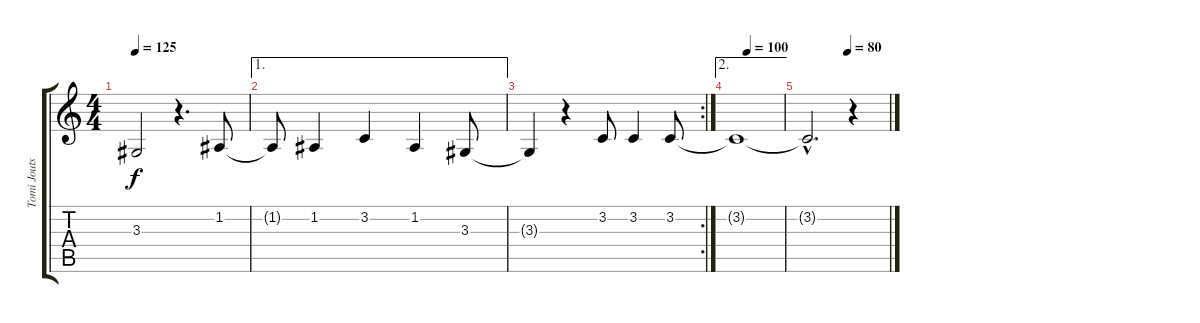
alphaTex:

\track ("Tomi Joutsen" "Tomi Jouts") {instrument oboe}
\staff {score tabs}
\tuning (D4 A3 F3 C3 G2 D2) {hide}
\ts (4 4)
\tempo 125
\clef g2
\ks c
3.3{t}.2{dy f} r.4{d} 1.2.8 |
\ae 1
1.2{t}.8 1.2.4 3.2.4 1.2.4 3.3.8 |
\rc 2
3.3{t}.4 r.4 3.2.8 3.2.4 3.2.8 |
\ae 2
\tempo (100 0.25)
3.2{t}.1 |
\tempo (80 0.5)
3.2{hac t}.2{d} r.4
